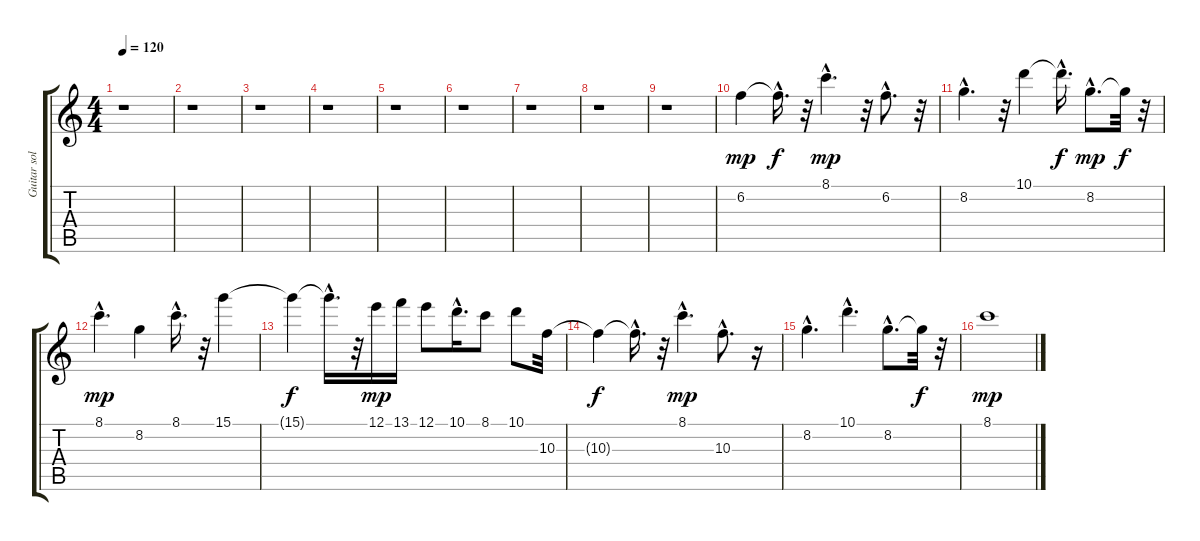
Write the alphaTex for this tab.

\track ("Guitar solo" "Guitar sol") {instrument distortionguitar}
\staff {score tabs}
\tuning (E4 B3 G3 D3 A2 E2) {hide}
\ts (4 4)
\tempo 120
\clef g2
\ks c
r.1{dy mp} |
r.1 |
r.1 |
r.1 |
r.1 |
r.1 |
r.1 |
r.1 |
r.1 |
6.2.4 6.2{hac t}.16{d dy f} r.32 8.1{hac}.4{d dy mp} r.32 6.2{hac}.8{d} r.32 |
8.2{hac}.4{d} r.32 10.1.4 10.1{hac t}.16{d dy f} 8.2{hac}.8{d dy mp} 8.2{t}.32{dy f} r.32 |
8.1{hac}.4{d dy mp} 8.2.4 8.1{hac}.16{d} r.32 15.1.4 |
15.1{t}.4{dy f} 15.1{hac t}.16{d} r.32 12.1.16{dy mp} 13.1.16 12.1.8 10.1{hac}.16{d} 8.1.8 10.1.8 10.3.32 |
10.3{t}.4{dy f} 10.3{hac t}.16{d} r.32 8.1{hac}.4{d dy mp} 10.3{hac}.8{d} r.16 |
8.2{hac}.4{d} 10.1{hac}.4{d} 8.2{hac}.8{d} 8.2{t}.32{dy f} r.32 |
8.1.1{dy mp}
